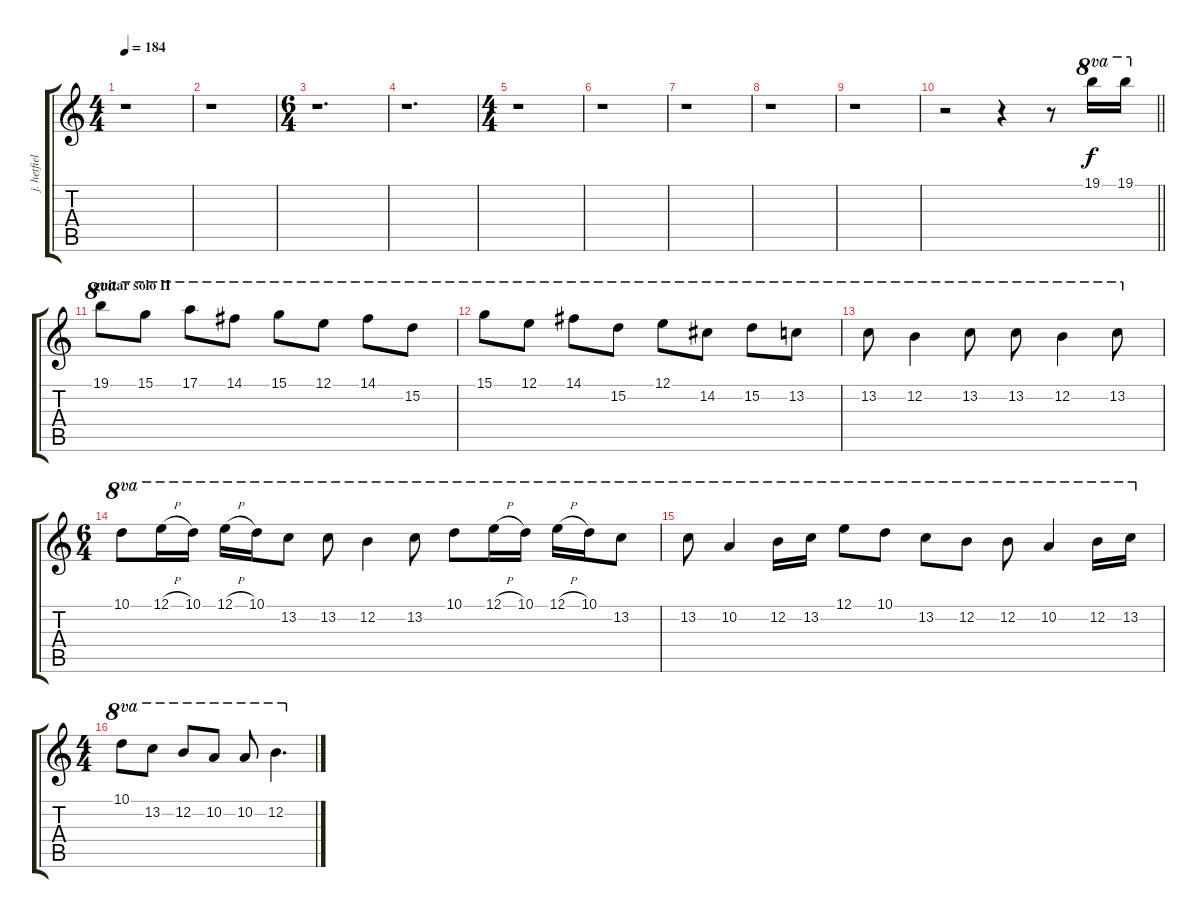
\track ("j. hetfield - lead guitar" "j. hetfiel") {instrument distortionguitar}
\staff {score tabs}
\tuning (E4 B3 G3 D3 A2 E2) {hide}
\ts (4 4)
\tempo 184
\clef g2
\ks c
r.1{dy f} |
r.1 |
\ts (6 4)
r.1{d} |
r.1{d} |
\ts (4 4)
r.1 |
r.1 |
r.1 |
r.1 |
r.1 |
\barLineRight lightlight
r.2 r.4 r.8 19.1.16{ot 8va} 19.1.16{ot 8va} |
\section ("" "guitar solo II")
19.1.8{ot 8va} 15.1.8{ot 8va} 17.1.8{ot 8va} 14.1.8{ot 8va} 15.1.8{ot 8va} 12.1.8{ot 8va} 14.1.8{ot 8va} 15.2.8{ot 8va} |
15.1.8{ot 8va} 12.1.8{ot 8va} 14.1.8{ot 8va} 15.2.8{ot 8va} 12.1.8{ot 8va} 14.2.8{ot 8va} 15.2.8{ot 8va} 13.2.8{ot 8va} |
13.2.8{ot 8va} 12.2.4{ot 8va} 13.2.8{ot 8va} 13.2.8{ot 8va} 12.2.4{ot 8va} 13.2.8{ot 8va} |
\ts (6 4)
10.1.8{ot 8va} 12.1{h}.16{ot 8va} 10.1.16{ot 8va} 12.1{h}.16{ot 8va} 10.1.16{ot 8va} 13.2.8{ot 8va} 13.2.8{ot 8va} 12.2.4{ot 8va} 13.2.8{ot 8va} 10.1.8{ot 8va} 12.1{h}.16{ot 8va} 10.1.16{ot 8va} 12.1{h}.16{ot 8va} 10.1.16{ot 8va} 13.2.8{ot 8va} |
13.2.8{ot 8va} 10.2.4{ot 8va} 12.2.16{ot 8va} 13.2.16{ot 8va} 12.1.8{ot 8va} 10.1.8{ot 8va} 13.2.8{ot 8va} 12.2.8{ot 8va} 12.2.8{ot 8va} 10.2.4{ot 8va} 12.2.16{ot 8va} 13.2.16{ot 8va} |
\ts (4 4)
10.1.8{ot 8va} 13.2.8{ot 8va} 12.2.8{ot 8va} 10.2.8{ot 8va} 10.2.8{ot 8va} 12.2.4{d ot 8va}
